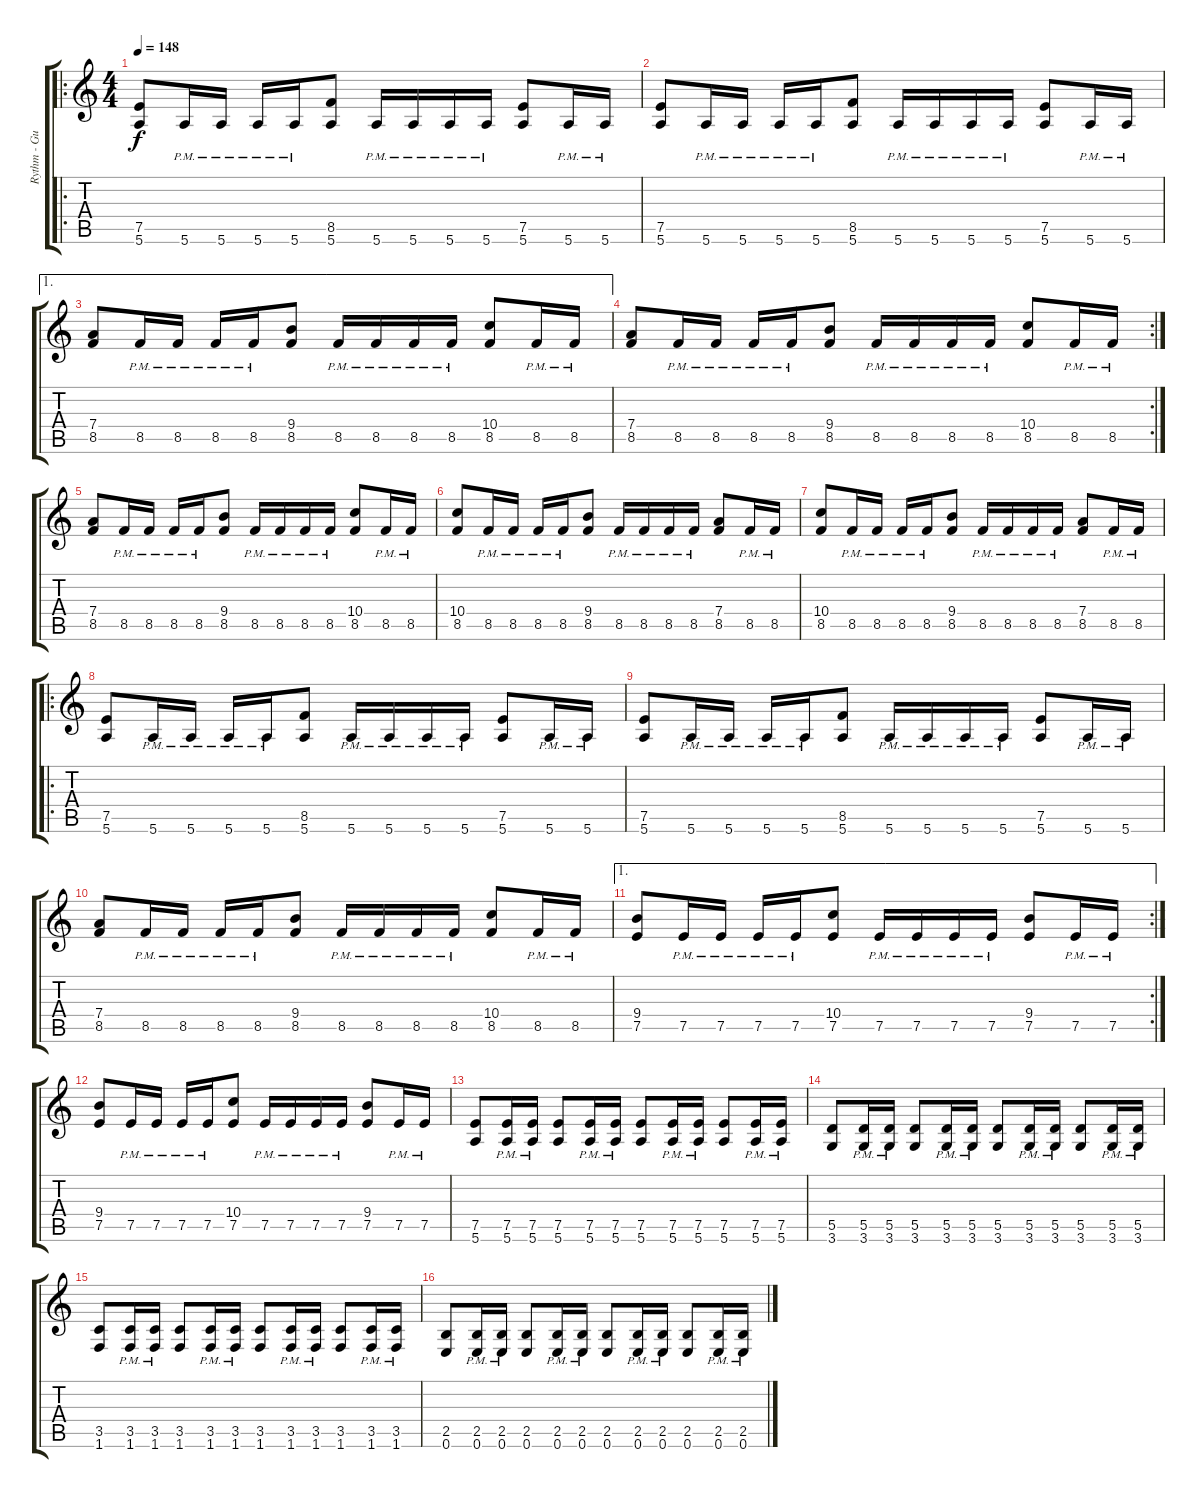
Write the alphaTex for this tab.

\track ("Rythm - Guitar" "Rythm - Gu") {instrument distortionguitar}
\staff {score tabs}
\tuning (E4 B3 G3 D3 A2 E2) {hide}
\ro
\ts (4 4)
\tempo 148
\clef g2
\ks c
(7.5 5.6).8{dy f volume 13 instrument distortionguitar} 5.6{pm}.16 5.6{pm}.16 5.6{pm}.16 5.6{pm}.16 (8.5 5.6).8 5.6{pm}.16 5.6{pm}.16 5.6{pm}.16 5.6{pm}.16 (7.5 5.6).8 5.6{pm}.16 5.6{pm}.16 |
(7.5 5.6).8 5.6{pm}.16 5.6{pm}.16 5.6{pm}.16 5.6{pm}.16 (8.5 5.6).8 5.6{pm}.16 5.6{pm}.16 5.6{pm}.16 5.6{pm}.16 (7.5 5.6).8 5.6{pm}.16 5.6{pm}.16 |
\ae 1
(7.4 8.5).8 8.5{pm}.16 8.5{pm}.16 8.5{pm}.16 8.5{pm}.16 (9.4 8.5).8 8.5{pm}.16 8.5{pm}.16 8.5{pm}.16 8.5{pm}.16 (10.4 8.5).8 8.5{pm}.16 8.5{pm}.16 |
\rc 2
(7.4 8.5).8 8.5{pm}.16 8.5{pm}.16 8.5{pm}.16 8.5{pm}.16 (9.4 8.5).8 8.5{pm}.16 8.5{pm}.16 8.5{pm}.16 8.5{pm}.16 (10.4 8.5).8 8.5{pm}.16 8.5{pm}.16 |
(7.4 8.5).8 8.5{pm}.16 8.5{pm}.16 8.5{pm}.16 8.5{pm}.16 (9.4 8.5).8 8.5{pm}.16 8.5{pm}.16 8.5{pm}.16 8.5{pm}.16 (10.4 8.5).8 8.5{pm}.16 8.5{pm}.16 |
(10.4 8.5).8 8.5{pm}.16 8.5{pm}.16 8.5{pm}.16 8.5{pm}.16 (9.4 8.5).8 8.5{pm}.16 8.5{pm}.16 8.5{pm}.16 8.5{pm}.16 (7.4 8.5).8 8.5{pm}.16 8.5{pm}.16 |
(10.4 8.5).8 8.5{pm}.16 8.5{pm}.16 8.5{pm}.16 8.5{pm}.16 (9.4 8.5).8 8.5{pm}.16 8.5{pm}.16 8.5{pm}.16 8.5{pm}.16 (7.4 8.5).8 8.5{pm}.16 8.5{pm}.16 |
\ro
(7.5 5.6).8{volume 13 instrument distortionguitar} 5.6{pm}.16 5.6{pm}.16 5.6{pm}.16 5.6{pm}.16 (8.5 5.6).8 5.6{pm}.16 5.6{pm}.16 5.6{pm}.16 5.6{pm}.16 (7.5 5.6).8 5.6{pm}.16 5.6{pm}.16 |
(7.5 5.6).8 5.6{pm}.16 5.6{pm}.16 5.6{pm}.16 5.6{pm}.16 (8.5 5.6).8 5.6{pm}.16 5.6{pm}.16 5.6{pm}.16 5.6{pm}.16 (7.5 5.6).8 5.6{pm}.16 5.6{pm}.16 |
(7.4 8.5).8 8.5{pm}.16 8.5{pm}.16 8.5{pm}.16 8.5{pm}.16 (9.4 8.5).8 8.5{pm}.16 8.5{pm}.16 8.5{pm}.16 8.5{pm}.16 (10.4 8.5).8 8.5{pm}.16 8.5{pm}.16 |
\ae 1
\rc 2
(9.4 7.5).8 7.5{pm}.16 7.5{pm}.16 7.5{pm}.16 7.5{pm}.16 (10.4 7.5).8 7.5{pm}.16 7.5{pm}.16 7.5{pm}.16 7.5{pm}.16 (9.4 7.5).8 7.5{pm}.16 7.5{pm}.16 |
(9.4 7.5).8 7.5{pm}.16 7.5{pm}.16 7.5{pm}.16 7.5{pm}.16 (10.4 7.5).8 7.5{pm}.16 7.5{pm}.16 7.5{pm}.16 7.5{pm}.16 (9.4 7.5).8 7.5{pm}.16 7.5{pm}.16 |
(7.5 5.6).8{volume 10} (7.5{pm} 5.6{pm}).16 (7.5{pm} 5.6{pm}).16 (7.5 5.6).8 (7.5{pm} 5.6{pm}).16 (7.5{pm} 5.6{pm}).16 (7.5 5.6).8 (7.5{pm} 5.6{pm}).16 (7.5{pm} 5.6{pm}).16 (7.5 5.6).8 (7.5{pm} 5.6{pm}).16 (7.5{pm} 5.6{pm}).16 |
(5.5 3.6).8 (5.5{pm} 3.6{pm}).16 (5.5{pm} 3.6{pm}).16 (5.5 3.6).8 (5.5{pm} 3.6{pm}).16 (5.5{pm} 3.6{pm}).16 (5.5 3.6).8 (5.5{pm} 3.6{pm}).16 (5.5{pm} 3.6{pm}).16 (5.5 3.6).8 (5.5{pm} 3.6{pm}).16 (5.5{pm} 3.6{pm}).16 |
(3.5 1.6).8 (3.5{pm} 1.6{pm}).16 (3.5{pm} 1.6{pm}).16 (3.5 1.6).8 (3.5{pm} 1.6{pm}).16 (3.5{pm} 1.6{pm}).16 (3.5 1.6).8 (3.5{pm} 1.6{pm}).16 (3.5{pm} 1.6{pm}).16 (3.5 1.6).8 (3.5{pm} 1.6{pm}).16 (3.5{pm} 1.6{pm}).16 |
(2.5 0.6).8 (2.5{pm} 0.6{pm}).16 (2.5{pm} 0.6{pm}).16 (2.5 0.6).8 (2.5{pm} 0.6{pm}).16 (2.5{pm} 0.6{pm}).16 (2.5 0.6).8 (2.5{pm} 0.6{pm}).16 (2.5{pm} 0.6{pm}).16 (2.5 0.6).8 (2.5{pm} 0.6{pm}).16 (2.5{pm} 0.6{pm}).16
